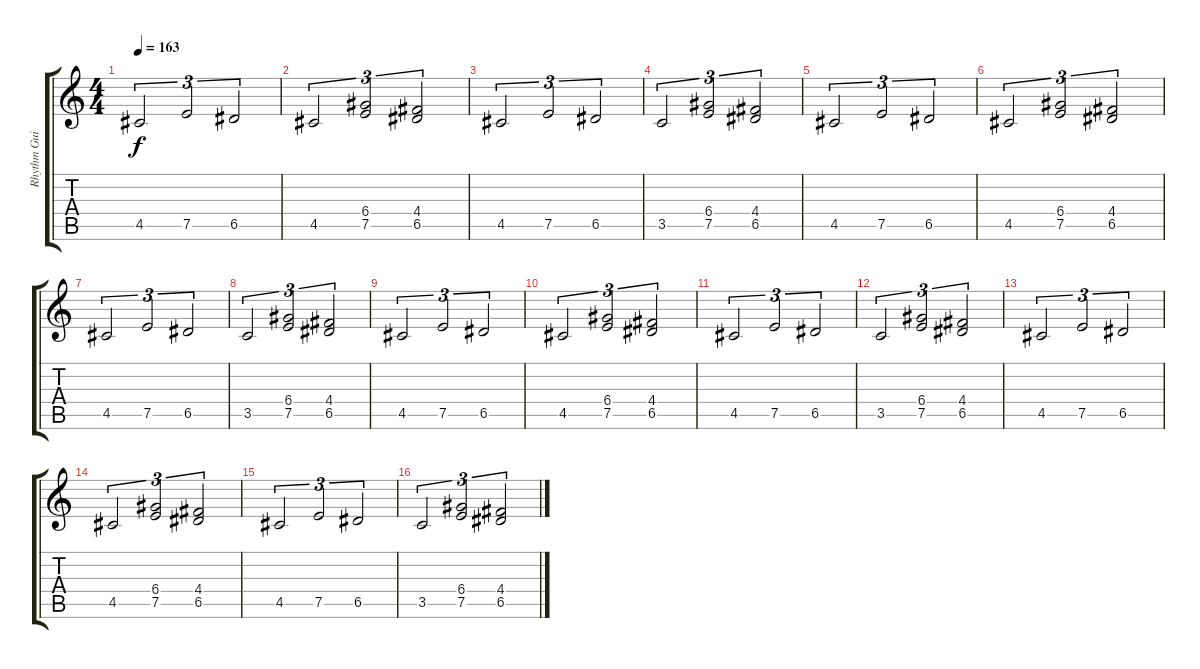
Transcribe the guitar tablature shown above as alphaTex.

\track ("Rhythm Guitar" "Rhythm Gui") {instrument electricguitarjazz}
\staff {score tabs}
\tuning (E4 B3 G3 D3 A2 E2) {hide}
\ts (4 4)
\tempo 163
\clef g2
\ks c
4.5.2{tu (3 2) dy f instrument electricguitarjazz} 7.5.2{tu (3 2)} 6.5.2{tu (3 2)} |
4.5.2{tu (3 2)} (6.4 7.5).2{tu (3 2)} (4.4 6.5).2{tu (3 2)} |
4.5.2{tu (3 2)} 7.5.2{tu (3 2)} 6.5.2{tu (3 2)} |
3.5.2{tu (3 2)} (6.4 7.5).2{tu (3 2)} (4.4 6.5).2{tu (3 2)} |
4.5.2{tu (3 2)} 7.5.2{tu (3 2)} 6.5.2{tu (3 2)} |
4.5.2{tu (3 2)} (6.4 7.5).2{tu (3 2)} (4.4 6.5).2{tu (3 2)} |
4.5.2{tu (3 2)} 7.5.2{tu (3 2)} 6.5.2{tu (3 2)} |
3.5.2{tu (3 2)} (6.4 7.5).2{tu (3 2)} (4.4 6.5).2{tu (3 2)} |
4.5.2{tu (3 2)} 7.5.2{tu (3 2)} 6.5.2{tu (3 2)} |
4.5.2{tu (3 2)} (6.4 7.5).2{tu (3 2)} (4.4 6.5).2{tu (3 2)} |
4.5.2{tu (3 2)} 7.5.2{tu (3 2)} 6.5.2{tu (3 2)} |
3.5.2{tu (3 2)} (6.4 7.5).2{tu (3 2)} (4.4 6.5).2{tu (3 2)} |
4.5.2{tu (3 2)} 7.5.2{tu (3 2)} 6.5.2{tu (3 2)} |
4.5.2{tu (3 2)} (6.4 7.5).2{tu (3 2)} (4.4 6.5).2{tu (3 2)} |
4.5.2{tu (3 2)} 7.5.2{tu (3 2)} 6.5.2{tu (3 2)} |
3.5.2{tu (3 2)} (6.4 7.5).2{tu (3 2)} (4.4 6.5).2{tu (3 2)}
